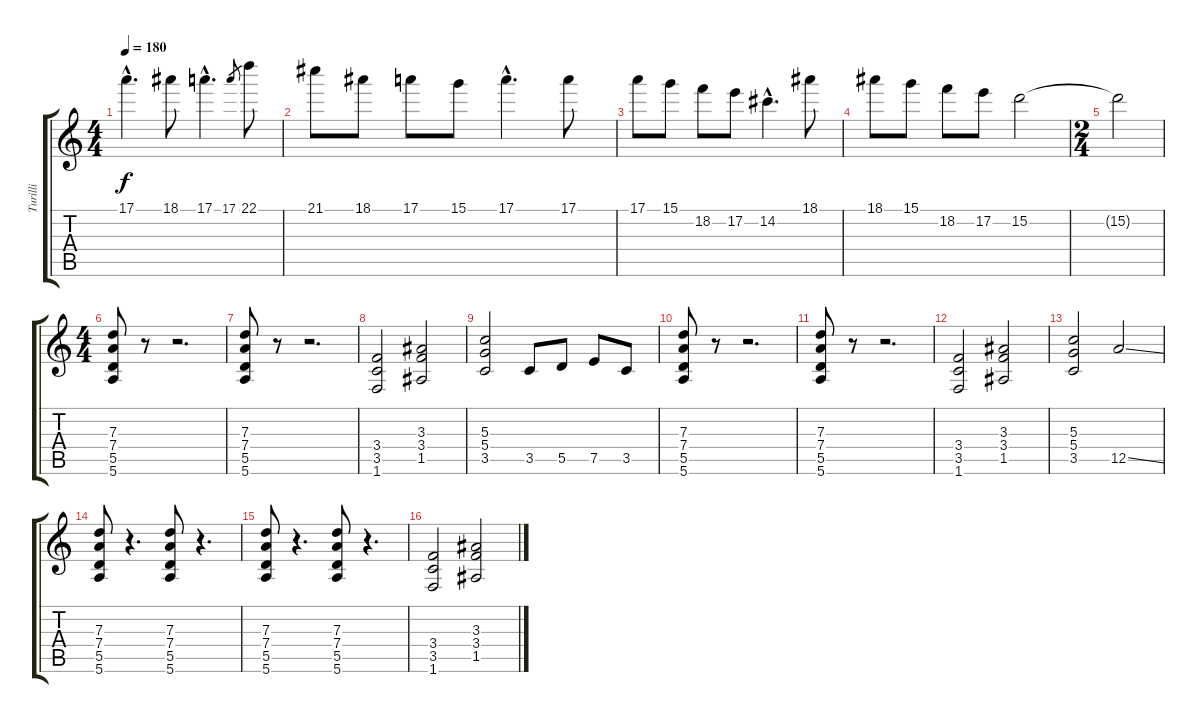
\track ("Turilli" "Turilli") {instrument distortionguitar}
\staff {score tabs}
\tuning (E4 B3 G3 D3 A2 E2) {hide}
\ts (4 4)
\tempo 180
\clef g2
\ks c
17.1{hac}.4{d dy f} 18.1.8 17.1{hac}.4{d} 17.1.8{gr} 22.1.8 |
21.1.8 18.1.8 17.1.8 15.1.8 17.1{hac}.4{d} 17.1.8 |
17.1.8 15.1.8 18.2.8 17.2.8 14.2{hac}.4{d} 18.1.8 |
18.1.8 15.1.8 18.2.8 17.2.8 15.2.2 |
\ts (2 4)
15.2{t}.2 |
\ts (4 4)
(7.3 7.4 5.5 5.6).8 r.8 r.2{d} |
(7.3 7.4 5.5 5.6).8 r.8 r.2{d} |
(3.4 3.5 1.6).2 (3.3 3.4 1.5).2 |
(5.3 5.4 3.5).2 3.5.8 5.5.8 7.5.8 3.5.8 |
(7.3 7.4 5.5 5.6).8 r.8 r.2{d} |
(7.3 7.4 5.5 5.6).8 r.8 r.2{d} |
(3.4 3.5 1.6).2 (3.3 3.4 1.5).2 |
(5.3 5.4 3.5).2 12.5{ss}.2 |
(7.3 7.4 5.5 5.6).8 r.4{d} (7.3 7.4 5.5 5.6).8 r.4{d} |
(7.3 7.4 5.5 5.6).8 r.4{d} (7.3 7.4 5.5 5.6).8 r.4{d} |
(3.4 3.5 1.6).2 (3.3 3.4 1.5).2
